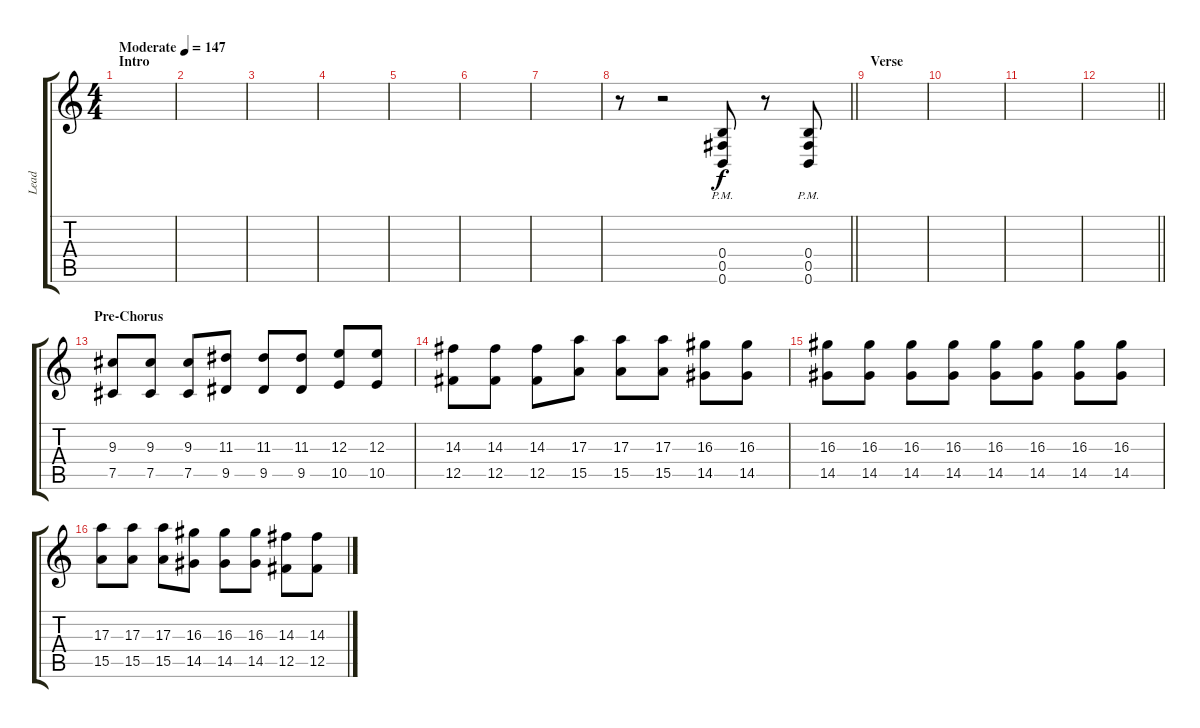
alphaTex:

\track ("Lead" "Lead") {instrument distortionguitar}
\staff {score tabs}
\tuning (Db4 Ab3 E3 B2 Gb2 B1) {hide}
\ts (4 4)
\section ("" "Intro")
\tempo (147 "Moderate")
\clef g2
\ks c
|
|
|
|
|
|
|
\barLineRight lightlight
r.8 r.2 (0.4{pm} 0.5{pm} 0.6{pm}).8 r.8 (0.4{pm} 0.5{pm} 0.6{pm}).8 |
\section ("" "Verse")
|
|
|
\barLineRight lightlight
|
\section ("" "Pre-Chorus")
(9.3 7.5).8 (9.3 7.5).8 (9.3 7.5).8 (11.3 9.5).8 (11.3 9.5).8 (11.3 9.5).8 (12.3 10.5).8 (12.3 10.5).8 |
(14.3 12.5).8 (14.3 12.5).8 (14.3 12.5).8 (17.3 15.5).8 (17.3 15.5).8 (17.3 15.5).8 (16.3 14.5).8 (16.3 14.5).8 |
(16.3 14.5).8 (16.3 14.5).8 (16.3 14.5).8 (16.3 14.5).8 (16.3 14.5).8 (16.3 14.5).8 (16.3 14.5).8 (16.3 14.5).8 |
(17.3 15.5).8 (17.3 15.5).8 (17.3 15.5).8 (16.3 14.5).8 (16.3 14.5).8 (16.3 14.5).8 (14.3 12.5).8 (14.3 12.5).8
